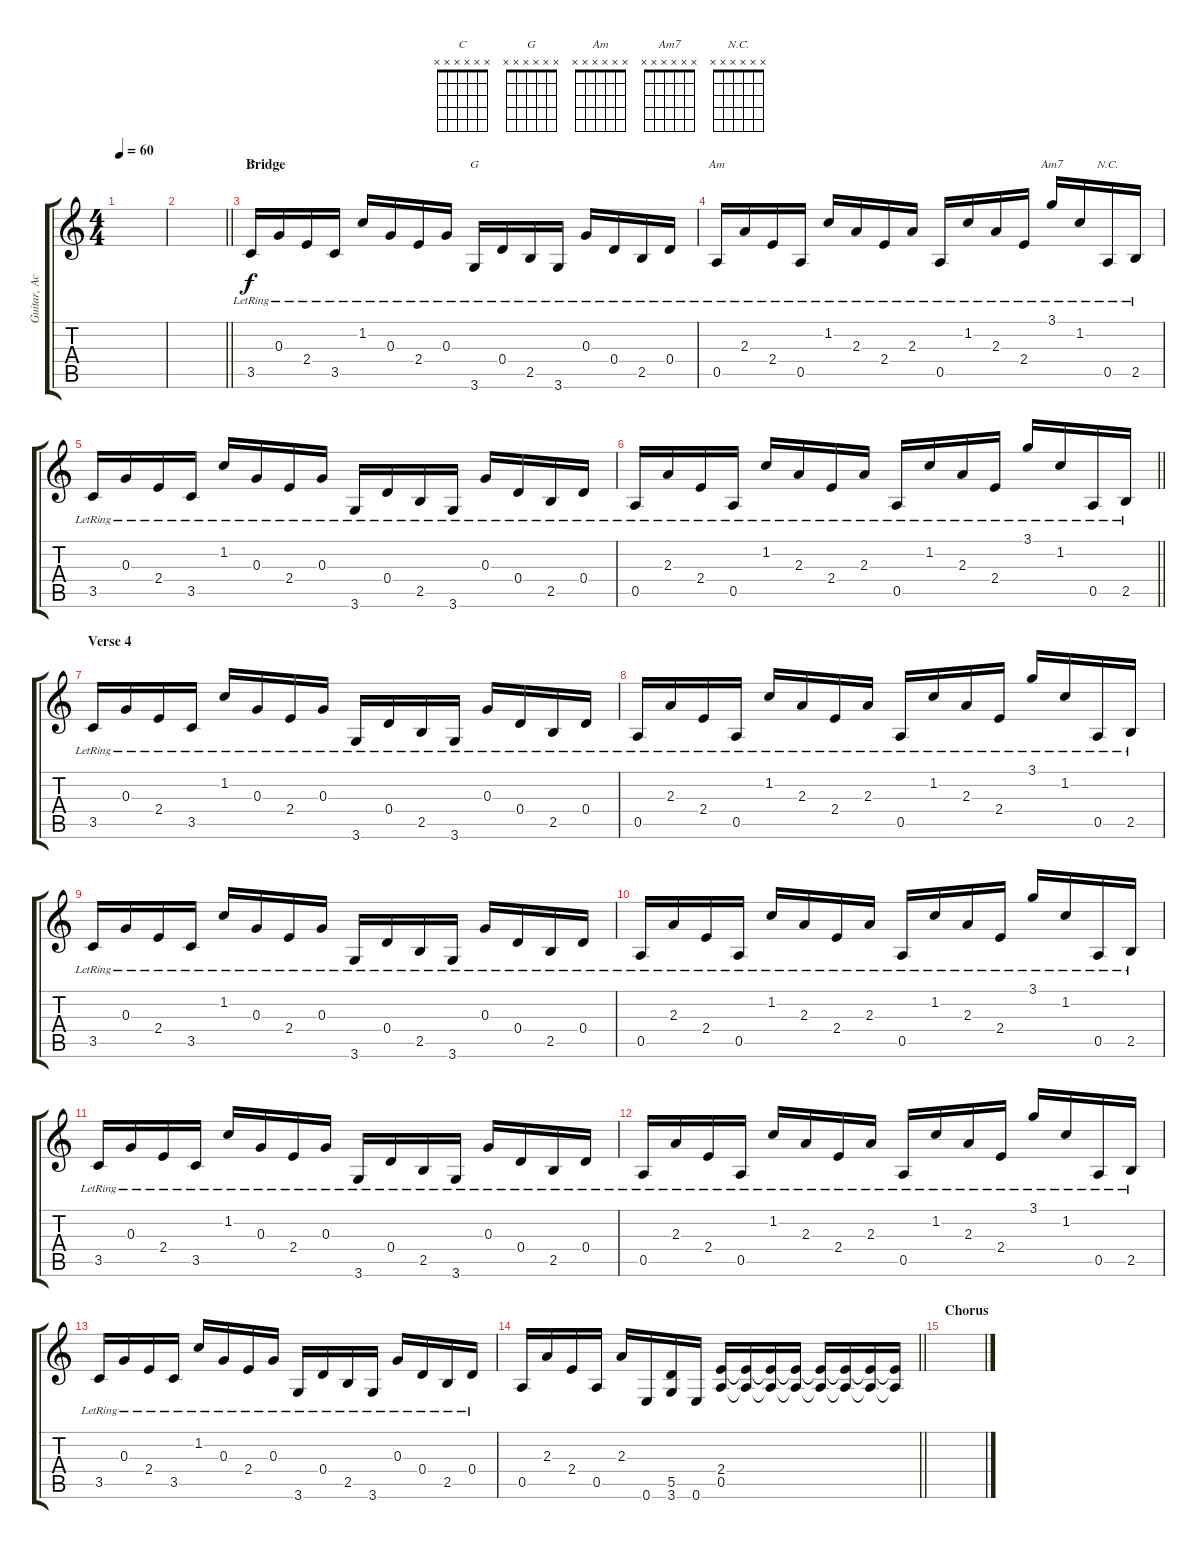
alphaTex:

\track ("Guitar, Acoustic" "Guitar, Ac") {instrument electricguitarclean}
\staff {score tabs}
\tuning (E4 B3 G3 D3 A2 E2) {hide}
\chord ("C" x x x x x x)
\chord ("G" x x x x x x)
\chord ("Am" x x x x x x)
\chord ("Am7" x x x x x x)
\chord ("N.C." x x x x x x)
\ts (4 4)
\tempo 60
\clef g2
\ks c
|
\barLineRight lightlight
|
\section ("" "Bridge")
3.5{lr}.16{ch "C"} 0.3{lr}.16 2.4{lr}.16 3.5{lr}.16 1.2{lr}.16 0.3{lr}.16 2.4{lr}.16 0.3{lr}.16 3.6{lr}.16{ch "G"} 0.4{lr}.16 2.5{lr}.16 3.6{lr}.16 0.3{lr}.16 0.4{lr}.16 2.5{lr}.16 0.4{lr}.16 |
0.5{lr}.16{ch "Am"} 2.3{lr}.16 2.4{lr}.16 0.5{lr}.16 1.2{lr}.16 2.3{lr}.16 2.4{lr}.16 2.3{lr}.16 0.5{lr}.16 1.2{lr}.16 2.3{lr}.16 2.4{lr}.16 3.1{lr}.16{ch "Am7"} 1.2{lr}.16 0.5{lr}.16{ch "N.C."} 2.5{lr}.16 |
3.5{lr}.16 0.3{lr}.16 2.4{lr}.16 3.5{lr}.16 1.2{lr}.16 0.3{lr}.16 2.4{lr}.16 0.3{lr}.16 3.6{lr}.16 0.4{lr}.16 2.5{lr}.16 3.6{lr}.16 0.3{lr}.16 0.4{lr}.16 2.5{lr}.16 0.4{lr}.16 |
\barLineRight lightlight
0.5{lr}.16 2.3{lr}.16 2.4{lr}.16 0.5{lr}.16 1.2{lr}.16 2.3{lr}.16 2.4{lr}.16 2.3{lr}.16 0.5{lr}.16 1.2{lr}.16 2.3{lr}.16 2.4{lr}.16 3.1{lr}.16 1.2{lr}.16 0.5{lr}.16 2.5{lr}.16 |
\section ("" "Verse 4")
3.5{lr}.16 0.3{lr}.16 2.4{lr}.16 3.5{lr}.16 1.2{lr}.16 0.3{lr}.16 2.4{lr}.16 0.3{lr}.16 3.6{lr}.16 0.4{lr}.16 2.5{lr}.16 3.6{lr}.16 0.3{lr}.16 0.4{lr}.16 2.5{lr}.16 0.4{lr}.16 |
0.5{lr}.16 2.3{lr}.16 2.4{lr}.16 0.5{lr}.16 1.2{lr}.16 2.3{lr}.16 2.4{lr}.16 2.3{lr}.16 0.5{lr}.16 1.2{lr}.16 2.3{lr}.16 2.4{lr}.16 3.1{lr}.16 1.2{lr}.16 0.5{lr}.16 2.5{lr}.16 |
3.5{lr}.16 0.3{lr}.16 2.4{lr}.16 3.5{lr}.16 1.2{lr}.16 0.3{lr}.16 2.4{lr}.16 0.3{lr}.16 3.6{lr}.16 0.4{lr}.16 2.5{lr}.16 3.6{lr}.16 0.3{lr}.16 0.4{lr}.16 2.5{lr}.16 0.4{lr}.16 |
0.5{lr}.16 2.3{lr}.16 2.4{lr}.16 0.5{lr}.16 1.2{lr}.16 2.3{lr}.16 2.4{lr}.16 2.3{lr}.16 0.5{lr}.16 1.2{lr}.16 2.3{lr}.16 2.4{lr}.16 3.1{lr}.16 1.2{lr}.16 0.5{lr}.16 2.5{lr}.16 |
3.5{lr}.16 0.3{lr}.16 2.4{lr}.16 3.5{lr}.16 1.2{lr}.16 0.3{lr}.16 2.4{lr}.16 0.3{lr}.16 3.6{lr}.16 0.4{lr}.16 2.5{lr}.16 3.6{lr}.16 0.3{lr}.16 0.4{lr}.16 2.5{lr}.16 0.4{lr}.16 |
0.5{lr}.16 2.3{lr}.16 2.4{lr}.16 0.5{lr}.16 1.2{lr}.16 2.3{lr}.16 2.4{lr}.16 2.3{lr}.16 0.5{lr}.16 1.2{lr}.16 2.3{lr}.16 2.4{lr}.16 3.1{lr}.16 1.2{lr}.16 0.5{lr}.16 2.5{lr}.16 |
3.5{lr}.16 0.3{lr}.16 2.4{lr}.16 3.5{lr}.16 1.2{lr}.16 0.3{lr}.16 2.4{lr}.16 0.3{lr}.16 3.6{lr}.16 0.4{lr}.16 2.5{lr}.16 3.6{lr}.16 0.3{lr}.16 0.4{lr}.16 2.5{lr}.16 0.4{lr}.16 |
\barLineRight lightlight
0.5.16 2.3.16 2.4.16 0.5.16 2.3.16 0.6.16 (5.5 3.6).16 0.6.16 (2.4 0.5).16 (2.4{t} 0.5{t}).16 (2.4{t} 0.5{t}).16 (2.4{t} 0.5{t}).16 (2.4{t} 0.5{t}).16 (2.4{t} 0.5{t}).16 (2.4{t} 0.5{t}).16 (2.4{t} 0.5{t}).16 |
\section ("" "Chorus")
